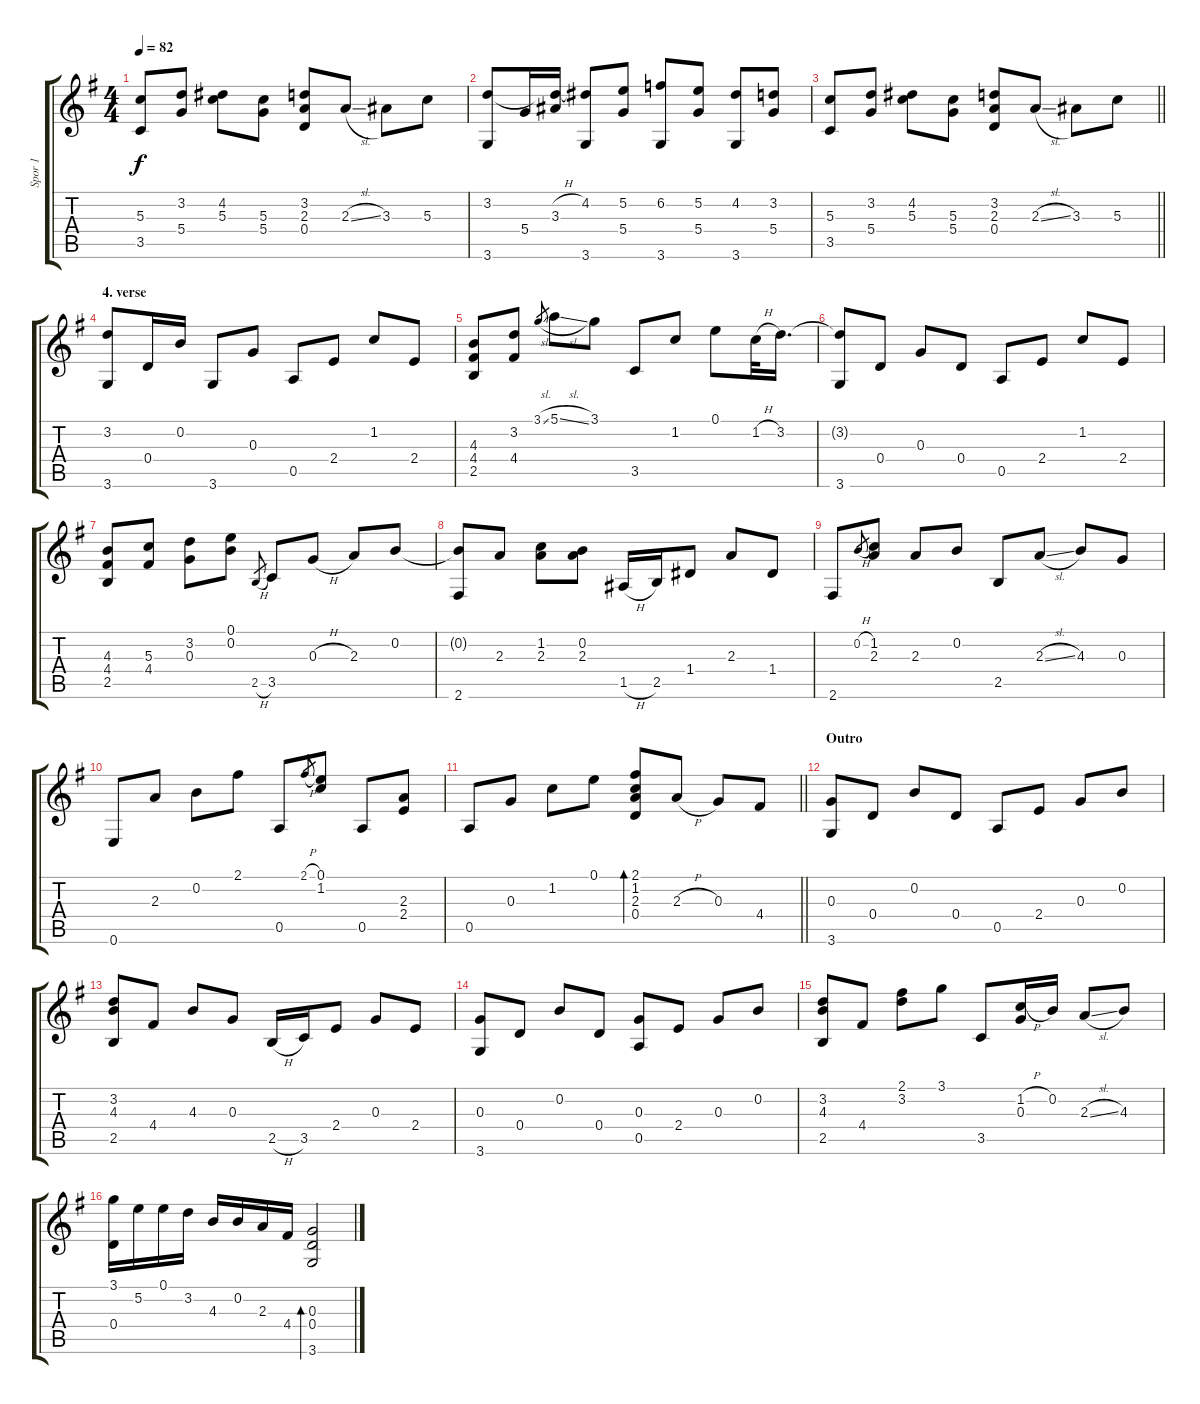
\track ("Spor 1" "Spor 1") {instrument acousticguitarsteel}
\staff {score tabs}
\tuning (E4 B3 G3 D3 A2 E2) {hide}
\ts (4 4)
\tempo 82
\clef g2
\ks g
(5.3 3.5).8{dy f} (3.2 5.4).8 (4.2 5.3).8 (5.3 5.4).8 (3.2 2.3 0.4).8 2.3{sl}.8 3.3.8 5.3.8 |
(3.2 3.6).8 5.4.16 (3.2{h t} 3.3).16 (4.2 3.6).8 (5.2 5.4).8 (6.2 3.6).8 (5.2 5.4).8 (4.2 3.6).8 (3.2 5.4).8 |
\barLineRight lightlight
(5.3 3.5).8 (3.2 5.4).8 (4.2 5.3).8 (5.3 5.4).8 (3.2 2.3 0.4).8 2.3{sl}.8 3.3.8 5.3.8 |
\section ("" "4. verse")
(3.2 3.6).8 0.4.16 0.2.16 3.6.8 0.3.8 0.5.8 2.4.8 1.2.8 2.4.8 |
(4.3 4.4 2.5).8 (3.2 4.4).8 3.1{sl}.8{gr} 5.1{sl}.8 3.1.8 3.5.8 1.2.8 0.1.8 1.2{h}.32 3.2.16{d} |
(3.2{t} 3.6).8 0.4.8 0.3.8 0.4.8 0.5.8 2.4.8 1.2.8 2.4.8 |
(4.3 4.4 2.5).8 (5.3 4.4).8 (3.2 0.3).8 (0.1 0.2).8 2.5{h}.8{gr} 3.5.8 0.3{h}.8 2.3.8 0.2.8 |
(0.2{t} 2.6).8 2.3.8 (1.2 2.3).8 (0.2 2.3).8 1.5{h}.16 2.5.16 1.4.8 2.3.8 1.4.8 |
2.6.8 0.2{h}.8{gr} (1.2 2.3).8 2.3.8 0.2.8 2.5.8 2.3{sl}.8 4.3.8 0.3.8 |
0.6.8 2.3.8 0.2.8 2.1.8 0.5.8 2.1{h}.8{gr} (0.1 1.2).8 0.5.8 (2.3 2.4).8 |
\barLineRight lightlight
0.5.8 0.3.8 1.2.8 0.1.8 (2.1 1.2 2.3 0.4).8{bd 60} 2.3{h}.8 0.3.8 4.4.8 |
\section ("" "Outro")
(0.3 3.6).8 0.4.8 0.2.8 0.4.8 0.5.8 2.4.8 0.3.8 0.2.8 |
(3.2 4.3 2.5).8 4.4.8 4.3.8 0.3.8 2.5{h}.16 3.5.16 2.4.8 0.3.8 2.4.8 |
(0.3 3.6).8 0.4.8 0.2.8 0.4.8 (0.3 0.5).8 2.4.8 0.3.8 0.2.8 |
(3.2 4.3 2.5).8 4.4.8 (2.1 3.2).8 3.1.8 3.5.8 (1.2{h} 0.3).16 0.2.16 2.3{sl}.8 4.3.8 |
(3.1 0.4).16 5.2.16 0.1.16 3.2.16 4.3.16 0.2.16 2.3.16 4.4.16 (0.3 0.4 3.6).2{bd 60}
